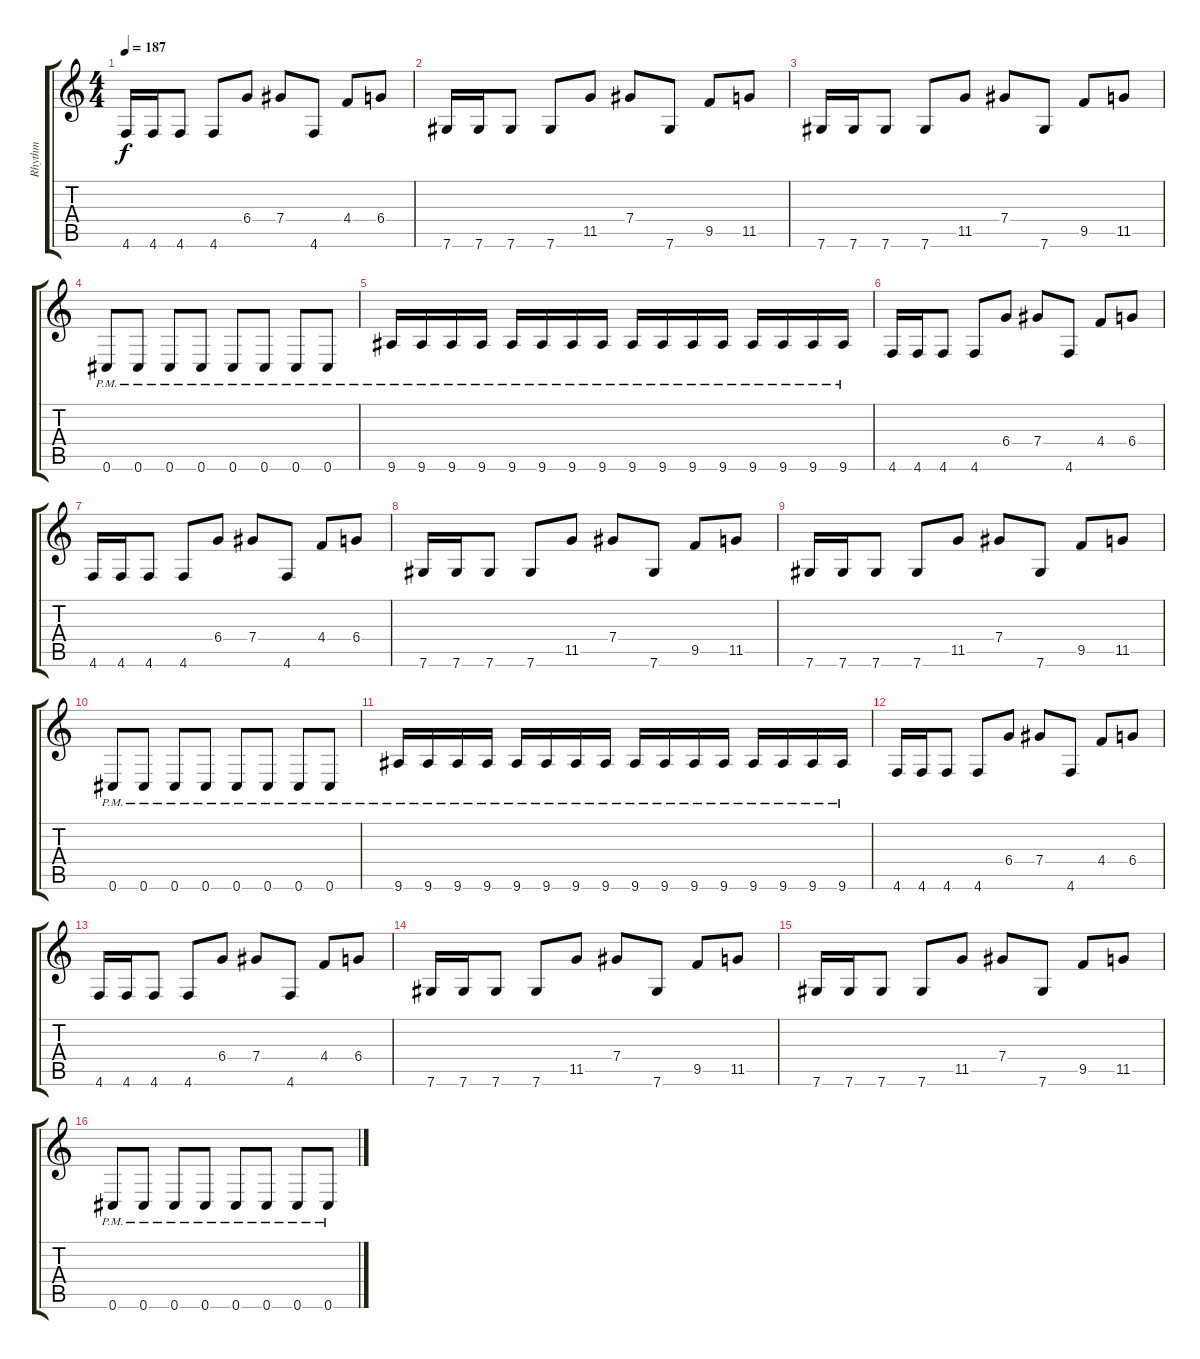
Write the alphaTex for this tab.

\track ("Rhythm" "Rhythm") {instrument distortionguitar}
\staff {score tabs}
\tuning (Eb4 Bb3 Gb3 Db3 Ab2 Db2) {hide}
\ts (4 4)
\tempo 187
\clef g2
\ks c
4.6.16{dy f} 4.6.16 4.6.8 4.6.8 6.4.8 7.4.8 4.6.8 4.4.8 6.4.8 |
7.6.16 7.6.16 7.6.8 7.6.8 11.5.8 7.4.8 7.6.8 9.5.8 11.5.8 |
7.6.16 7.6.16 7.6.8 7.6.8 11.5.8 7.4.8 7.6.8 9.5.8 11.5.8 |
0.6{pm}.8 0.6{pm}.8 0.6{pm}.8 0.6{pm}.8 0.6{pm}.8 0.6{pm}.8 0.6{pm}.8 0.6{pm}.8 |
9.6{pm}.16 9.6{pm}.16 9.6{pm}.16 9.6{pm}.16 9.6{pm}.16 9.6{pm}.16 9.6{pm}.16 9.6{pm}.16 9.6{pm}.16 9.6{pm}.16 9.6{pm}.16 9.6{pm}.16 9.6{pm}.16 9.6{pm}.16 9.6{pm}.16 9.6{pm}.16 |
4.6.16 4.6.16 4.6.8 4.6.8 6.4.8 7.4.8 4.6.8 4.4.8 6.4.8 |
4.6.16 4.6.16 4.6.8 4.6.8 6.4.8 7.4.8 4.6.8 4.4.8 6.4.8 |
7.6.16 7.6.16 7.6.8 7.6.8 11.5.8 7.4.8 7.6.8 9.5.8 11.5.8 |
7.6.16 7.6.16 7.6.8 7.6.8 11.5.8 7.4.8 7.6.8 9.5.8 11.5.8 |
0.6{pm}.8 0.6{pm}.8 0.6{pm}.8 0.6{pm}.8 0.6{pm}.8 0.6{pm}.8 0.6{pm}.8 0.6{pm}.8 |
9.6{pm}.16 9.6{pm}.16 9.6{pm}.16 9.6{pm}.16 9.6{pm}.16 9.6{pm}.16 9.6{pm}.16 9.6{pm}.16 9.6{pm}.16 9.6{pm}.16 9.6{pm}.16 9.6{pm}.16 9.6{pm}.16 9.6{pm}.16 9.6{pm}.16 9.6{pm}.16 |
4.6.16 4.6.16 4.6.8 4.6.8 6.4.8 7.4.8 4.6.8 4.4.8 6.4.8 |
4.6.16 4.6.16 4.6.8 4.6.8 6.4.8 7.4.8 4.6.8 4.4.8 6.4.8 |
7.6.16 7.6.16 7.6.8 7.6.8 11.5.8 7.4.8 7.6.8 9.5.8 11.5.8 |
7.6.16 7.6.16 7.6.8 7.6.8 11.5.8 7.4.8 7.6.8 9.5.8 11.5.8 |
0.6{pm}.8 0.6{pm}.8 0.6{pm}.8 0.6{pm}.8 0.6{pm}.8 0.6{pm}.8 0.6{pm}.8 0.6{pm}.8
